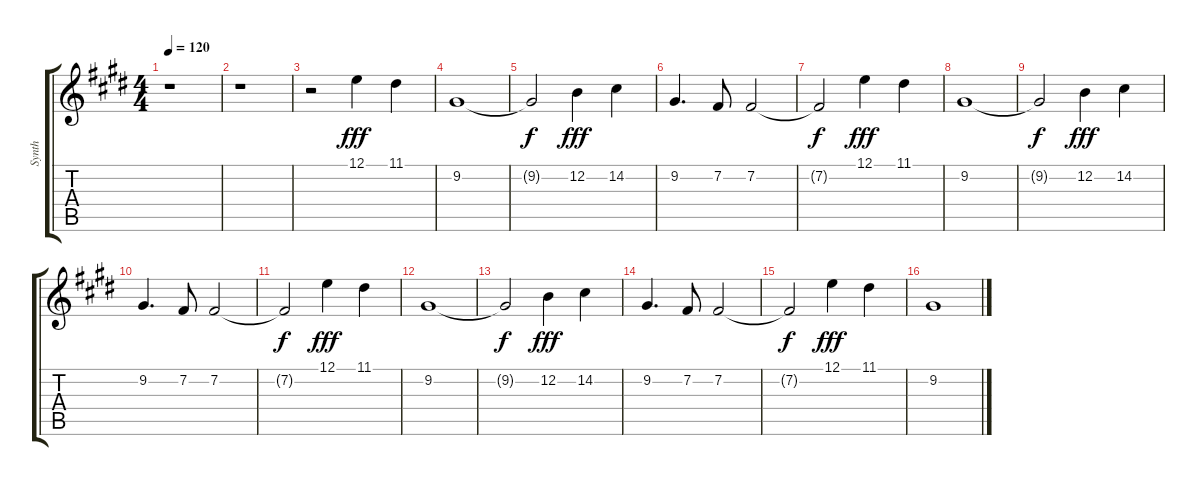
\track ("Synth" "Synth") {instrument synthstrings2}
\staff {score tabs}
\tuning (E4 B3 G3 D3 A2 E2) {hide}
\ts (4 4)
\tempo 120
\clef g2
\ks e
r.1{dy f} |
r.1 |
r.2 12.1.4{dy fff instrument rockorgan} 11.1.4 |
9.2.1 |
9.2{t}.2{dy f} 12.2.4{dy fff} 14.2.4 |
9.2.4{d} 7.2.8 7.2.2 |
7.2{t}.2{dy f} 12.1.4{dy fff} 11.1.4 |
9.2.1 |
9.2{t}.2{dy f} 12.2.4{dy fff} 14.2.4 |
9.2.4{d} 7.2.8 7.2.2 |
7.2{t}.2{dy f} 12.1.4{dy fff} 11.1.4 |
9.2.1 |
9.2{t}.2{dy f} 12.2.4{dy fff} 14.2.4 |
9.2.4{d} 7.2.8 7.2.2 |
7.2{t}.2{dy f} 12.1.4{dy fff} 11.1.4 |
9.2.1
